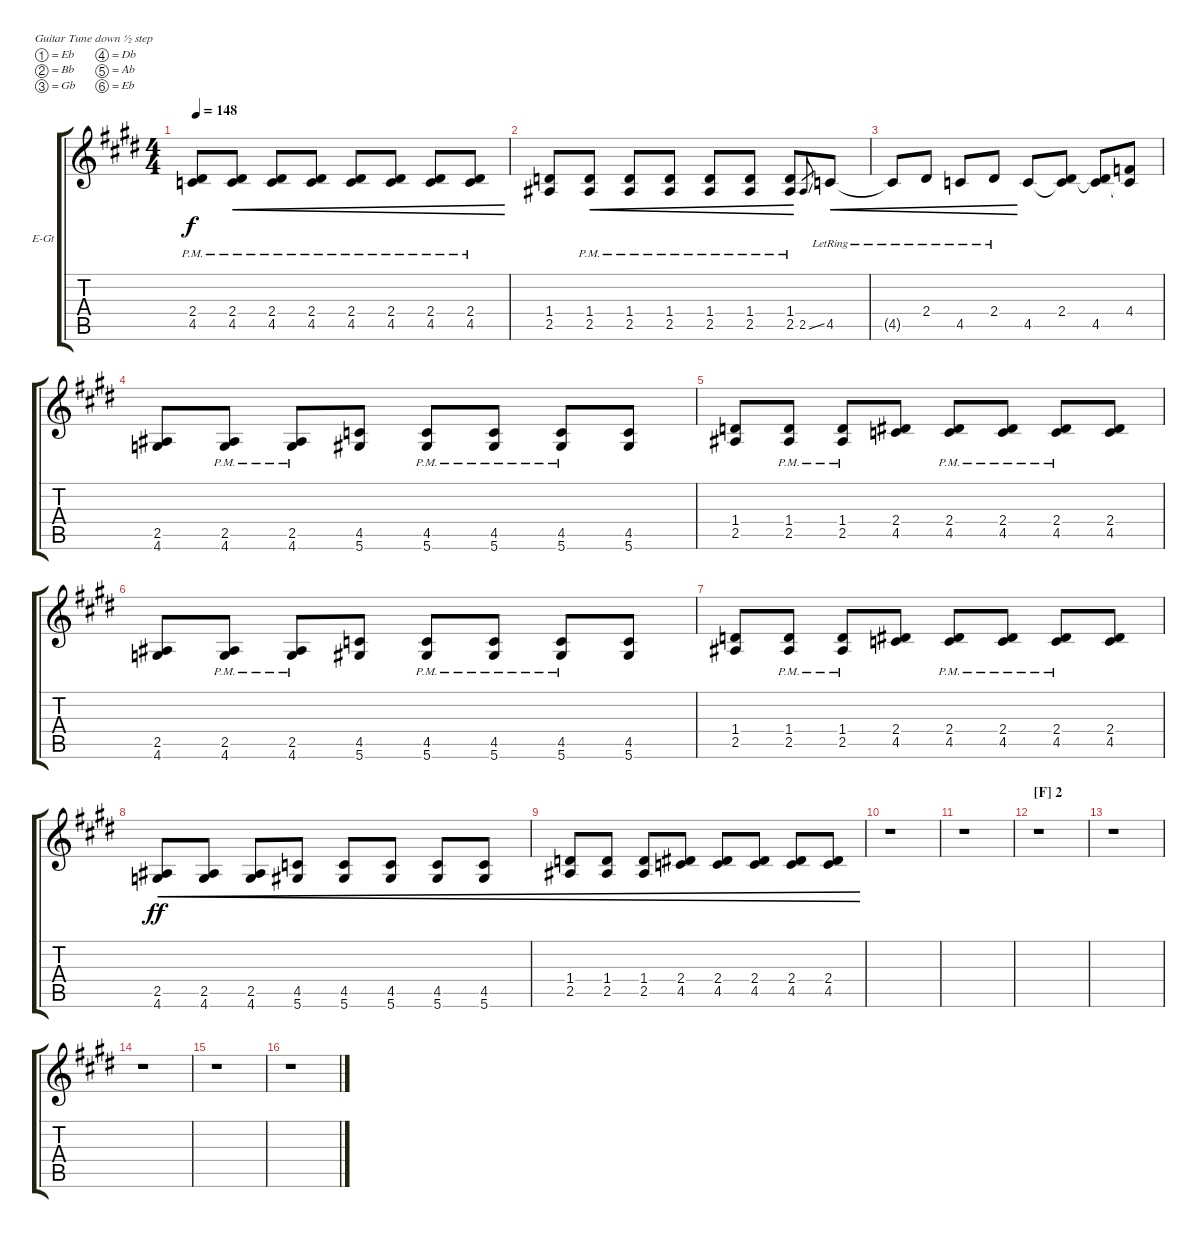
\bracketExtendMode groupsimilarinstruments
\firstSystemTrackNameOrientation horizontal
\otherSystemsTrackNameOrientation horizontal
\track ("Nobuo Chrunch" "E-Gt") {instrument overdrivenguitar}
\staff {score tabs}
\tuning (Eb4 Bb3 Gb3 Db3 Ab2 Eb2)
\ts (4 4)
\tempo 148
\clef g2
\ks e
(4.5{pm} 2.4{pm}).8{dy f} (4.5{pm} 2.4{pm}).8{cre} (4.5{pm} 2.4{pm}).8{cre} (4.5{pm} 2.4{pm}).8{cre} (4.5{pm} 2.4{pm}).8{cre} (4.5{pm} 2.4{pm}).8{cre} (4.5{pm} 2.4{pm}).8{cre} (4.5{pm} 2.4{pm}).8{cre} |
(2.5 1.4).8 (2.5{pm} 1.4{pm}).8{cre} (2.5{pm} 1.4{pm}).8{cre} (2.5{pm} 1.4{pm}).8{cre} (2.5{pm} 1.4{pm}).8{cre} (2.5{pm} 1.4{pm}).8{cre} (2.5{pm} 1.4{pm}).8{cre} 2.5{ss}.8{gr} 4.5{lr}.8{cre} |
4.5{lr t}.8{cre} 2.4{lr}.8{cre} 4.5{lr}.8{cre} 2.4{lr}.8{cre} 4.5.8 (2.4 4.5{t}).8 (4.5 2.4{t}).8 (4.4 4.5{t}).8 |
(4.6 2.5).8 (4.6{pm} 2.5{pm}).8 (2.5{pm} 4.6{pm}).8 (4.5 5.6).8 (4.5{pm} 5.6{pm}).8 (5.6{pm} 4.5{pm}).8 (4.5{pm} 5.6{pm}).8 (5.6 4.5).8 |
(2.5 1.4).8 (2.5{pm} 1.4{pm}).8 (2.5{pm} 1.4{pm}).8 (4.5 2.4).8 (4.5{pm} 2.4{pm}).8 (4.5{pm} 2.4{pm}).8 (4.5{pm} 2.4{pm}).8 (4.5 2.4).8 |
(4.6 2.5).8 (4.6{pm} 2.5{pm}).8 (2.5{pm} 4.6{pm}).8 (4.5 5.6).8 (4.5{pm} 5.6{pm}).8 (5.6{pm} 4.5{pm}).8 (4.5{pm} 5.6{pm}).8 (5.6 4.5).8 |
(2.5 1.4).8 (2.5{pm} 1.4{pm}).8 (2.5{pm} 1.4{pm}).8 (4.5 2.4).8 (4.5{pm} 2.4{pm}).8 (4.5{pm} 2.4{pm}).8 (4.5{pm} 2.4{pm}).8 (4.5 2.4).8 |
(4.6 2.5).8{cre dy ff} (4.6 2.5).8{cre} (2.5 4.6).8{cre} (4.5 5.6).8{cre} (4.5 5.6).8{cre} (5.6 4.5).8{cre} (4.5 5.6).8{cre} (5.6 4.5).8{cre} |
(2.5 1.4).8{cre} (2.5 1.4).8{cre} (2.5 1.4).8{cre} (4.5 2.4).8{cre} (4.5 2.4).8{cre} (4.5 2.4).8{cre} (4.5 2.4).8{cre} (4.5 2.4).8{cre} |
r.1 |
r.1 |
\section ("F" "2")
r.1 |
r.1 |
r.1 |
r.1 |
r.1
